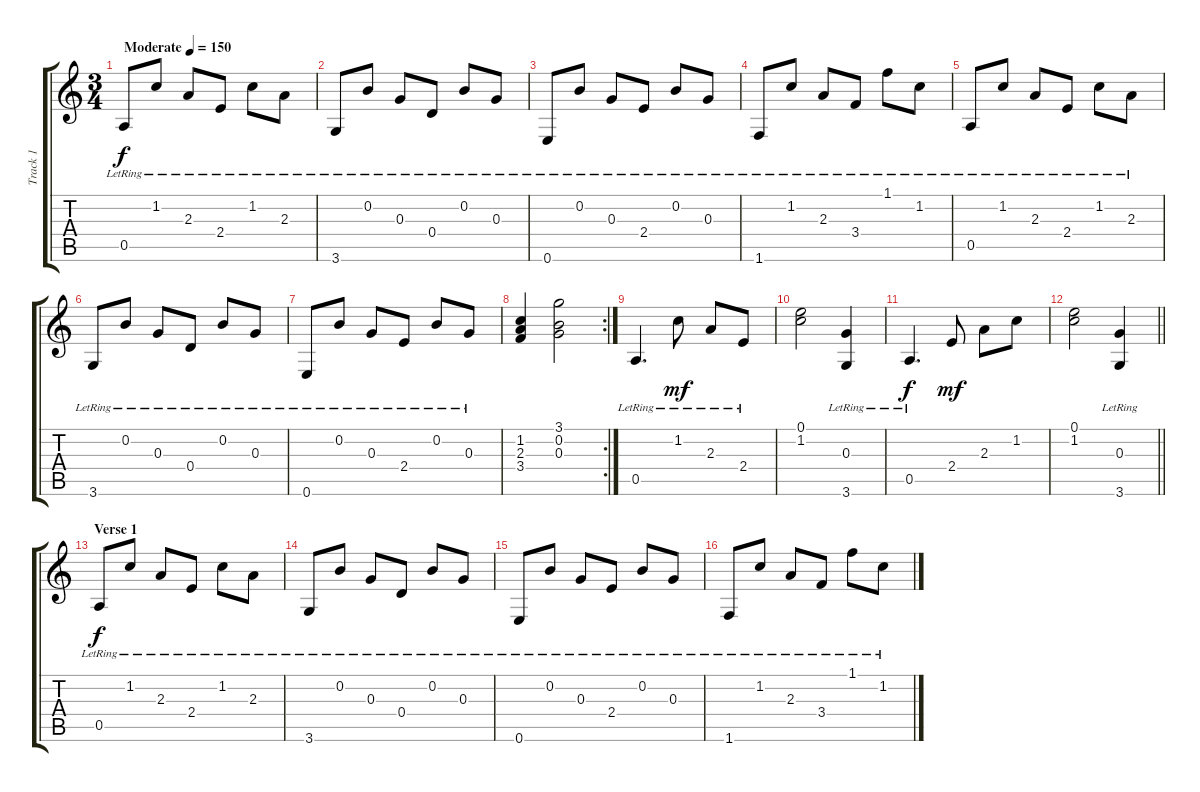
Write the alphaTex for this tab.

\track ("Track 1" "Track 1") {instrument acousticguitarsteel}
\staff {score tabs}
\tuning (E4 B3 G3 D3 A2 E2) {hide}
\ts (3 4)
\tempo (150 "Moderate")
\clef g2
\ks c
0.5{lr}.8{dy f instrument acousticguitarsteel} 1.2{lr}.8 2.3{lr}.8 2.4{lr}.8 1.2{lr}.8 2.3{lr}.8 |
3.6{lr}.8 0.2{lr}.8 0.3{lr}.8 0.4{lr}.8 0.2{lr}.8 0.3{lr}.8 |
0.6{lr}.8 0.2{lr}.8 0.3{lr}.8 2.4{lr}.8 0.2{lr}.8 0.3{lr}.8 |
1.6{lr}.8 1.2{lr}.8 2.3{lr}.8 3.4{lr}.8 1.1{lr}.8 1.2{lr}.8 |
0.5{lr}.8 1.2{lr}.8 2.3{lr}.8 2.4{lr}.8 1.2{lr}.8 2.3{lr}.8 |
3.6{lr}.8 0.2{lr}.8 0.3{lr}.8 0.4{lr}.8 0.2{lr}.8 0.3{lr}.8 |
0.6{lr}.8 0.2{lr}.8 0.3{lr}.8 2.4{lr}.8 0.2{lr}.8 0.3{lr}.8 |
\rc 2
(1.2 2.3 3.4).4 (3.1 0.2 0.3).2 |
0.5{lr}.4{d} 1.2{lr}.8{dy mf} 2.3{lr}.8 2.4{lr}.8 |
(0.1 1.2).2 (0.3{lr} 3.6).4 |
0.5{lr}.4{d dy f} 2.4.8{dy mf} 2.3.8 1.2.8 |
\barLineRight lightlight
(0.1 1.2).2 (0.3{lr} 3.6).4 |
\section ("" "Verse 1")
0.5{lr}.8{dy f} 1.2{lr}.8 2.3{lr}.8 2.4{lr}.8 1.2{lr}.8 2.3{lr}.8 |
3.6{lr}.8 0.2{lr}.8 0.3{lr}.8 0.4{lr}.8 0.2{lr}.8 0.3{lr}.8 |
0.6{lr}.8 0.2{lr}.8 0.3{lr}.8 2.4{lr}.8 0.2{lr}.8 0.3{lr}.8 |
1.6{lr}.8 1.2{lr}.8 2.3{lr}.8 3.4{lr}.8 1.1{lr}.8 1.2{lr}.8
